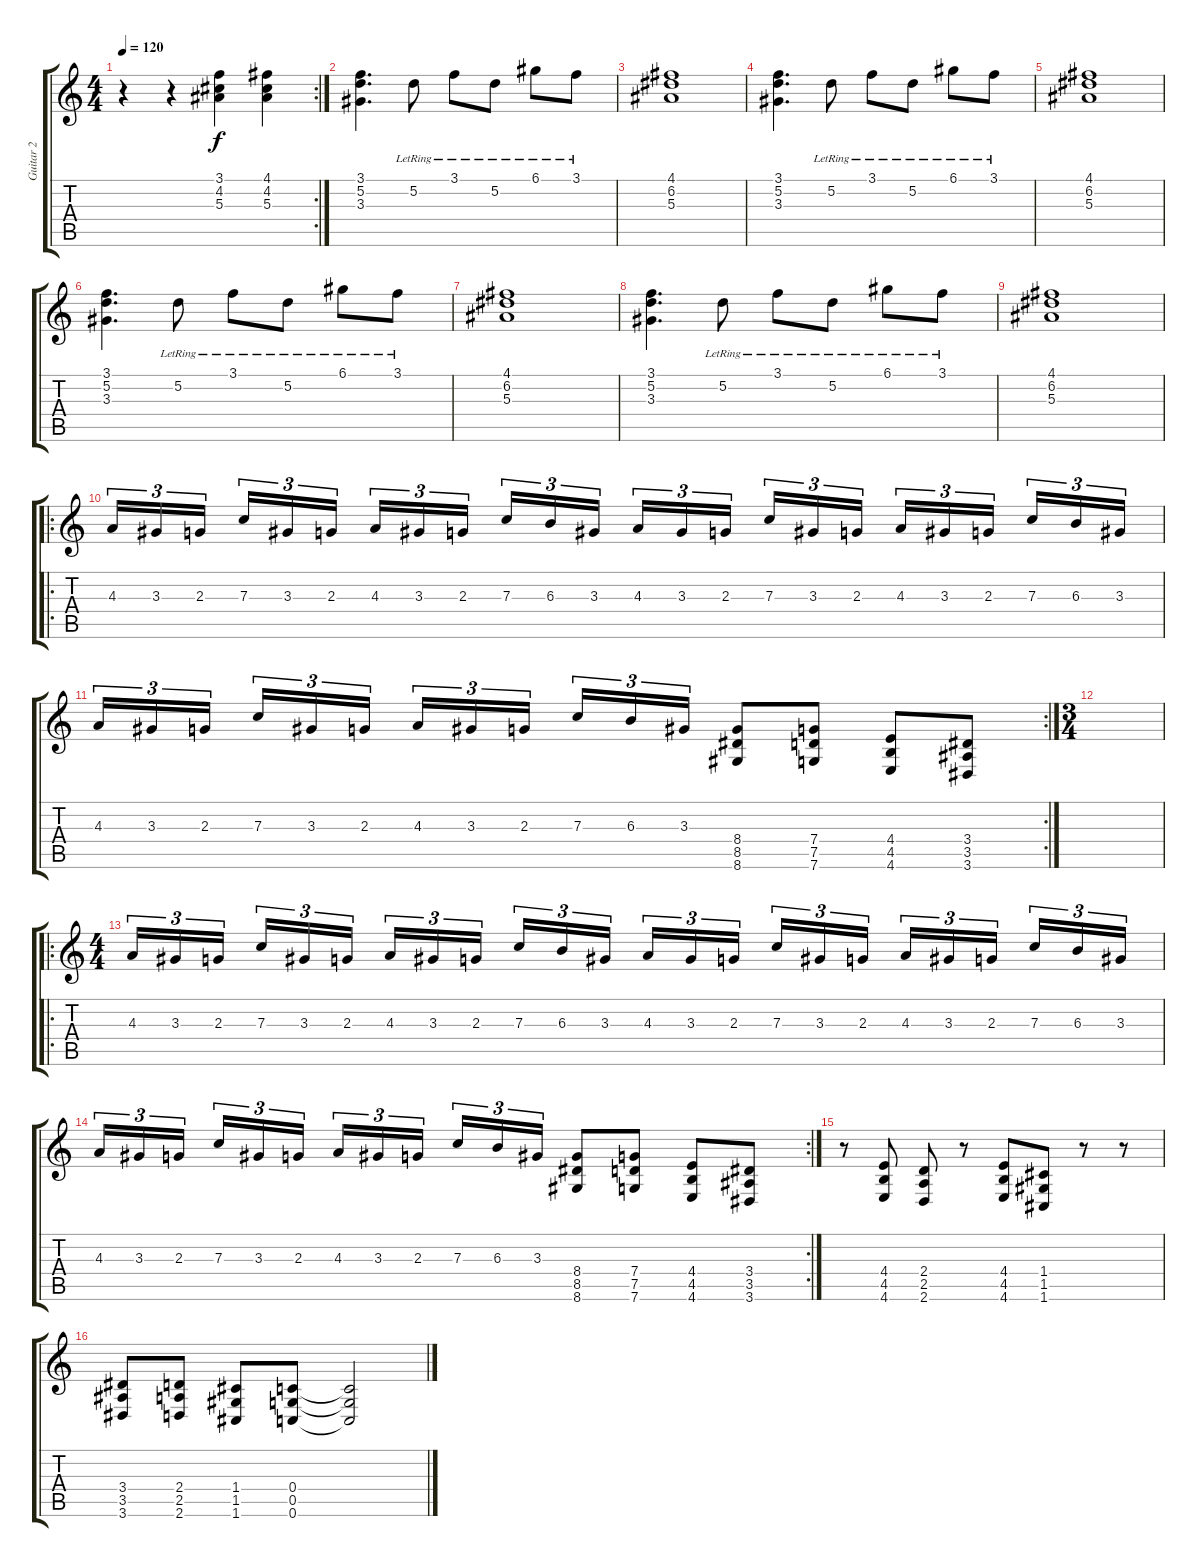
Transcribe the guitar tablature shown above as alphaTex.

\track ("Guitar 2" "Guitar 2") {instrument distortionguitar}
\staff {score tabs}
\tuning (D4 A3 F3 C3 G2 C2) {hide}
\rc 2
\ts (4 4)
\tempo 120
\clef g2
\ks c
r.4{dy f} r.4 (3.1 4.2 5.3).4 (4.1 4.2 5.3).4 |
(3.1 5.2 3.3).4{d} 5.2{lr}.8 3.1{lr}.8 5.2{lr}.8 6.1{lr}.8 3.1{lr}.8 |
(4.1 6.2 5.3).1 |
(3.1 5.2 3.3).4{d} 5.2{lr}.8 3.1{lr}.8 5.2{lr}.8 6.1{lr}.8 3.1{lr}.8 |
(4.1 6.2 5.3).1 |
(3.1 5.2 3.3).4{d} 5.2{lr}.8 3.1{lr}.8 5.2{lr}.8 6.1{lr}.8 3.1{lr}.8 |
(4.1 6.2 5.3).1 |
(3.1 5.2 3.3).4{d} 5.2{lr}.8 3.1{lr}.8 5.2{lr}.8 6.1{lr}.8 3.1{lr}.8 |
(4.1 6.2 5.3).1 |
\ro
4.3.16{tu (3 2) instrument distortionguitar} 3.3.16{tu (3 2)} 2.3.16{tu (3 2) beam splitsecondary} 7.3.16{tu (3 2)} 3.3.16{tu (3 2)} 2.3.16{tu (3 2)} 4.3.16{tu (3 2)} 3.3.16{tu (3 2)} 2.3.16{tu (3 2) beam splitsecondary} 7.3.16{tu (3 2)} 6.3.16{tu (3 2)} 3.3.16{tu (3 2)} 4.3.16{tu (3 2)} 3.3.16{tu (3 2)} 2.3.16{tu (3 2) beam splitsecondary} 7.3.16{tu (3 2)} 3.3.16{tu (3 2)} 2.3.16{tu (3 2)} 4.3.16{tu (3 2)} 3.3.16{tu (3 2)} 2.3.16{tu (3 2) beam splitsecondary} 7.3.16{tu (3 2)} 6.3.16{tu (3 2)} 3.3.16{tu (3 2)} |
\rc 2
4.3.16{tu (3 2) instrument distortionguitar} 3.3.16{tu (3 2)} 2.3.16{tu (3 2) beam splitsecondary} 7.3.16{tu (3 2)} 3.3.16{tu (3 2)} 2.3.16{tu (3 2)} 4.3.16{tu (3 2)} 3.3.16{tu (3 2)} 2.3.16{tu (3 2) beam splitsecondary} 7.3.16{tu (3 2)} 6.3.16{tu (3 2)} 3.3.16{tu (3 2)} (8.4 8.5 8.6).8 (7.4 7.5 7.6).8 (4.4 4.5 4.6).8 (3.4 3.5 3.6).8 |
\ts (3 4)
|
\ro
\ts (4 4)
4.3.16{tu (3 2) instrument distortionguitar} 3.3.16{tu (3 2)} 2.3.16{tu (3 2) beam splitsecondary} 7.3.16{tu (3 2)} 3.3.16{tu (3 2)} 2.3.16{tu (3 2)} 4.3.16{tu (3 2)} 3.3.16{tu (3 2)} 2.3.16{tu (3 2) beam splitsecondary} 7.3.16{tu (3 2)} 6.3.16{tu (3 2)} 3.3.16{tu (3 2)} 4.3.16{tu (3 2)} 3.3.16{tu (3 2)} 2.3.16{tu (3 2) beam splitsecondary} 7.3.16{tu (3 2)} 3.3.16{tu (3 2)} 2.3.16{tu (3 2)} 4.3.16{tu (3 2)} 3.3.16{tu (3 2)} 2.3.16{tu (3 2) beam splitsecondary} 7.3.16{tu (3 2)} 6.3.16{tu (3 2)} 3.3.16{tu (3 2)} |
\rc 2
4.3.16{tu (3 2) instrument distortionguitar} 3.3.16{tu (3 2)} 2.3.16{tu (3 2) beam splitsecondary} 7.3.16{tu (3 2)} 3.3.16{tu (3 2)} 2.3.16{tu (3 2)} 4.3.16{tu (3 2)} 3.3.16{tu (3 2)} 2.3.16{tu (3 2) beam splitsecondary} 7.3.16{tu (3 2)} 6.3.16{tu (3 2)} 3.3.16{tu (3 2)} (8.4 8.5 8.6).8 (7.4 7.5 7.6).8 (4.4 4.5 4.6).8 (3.4 3.5 3.6).8 |
r.8 (4.4 4.5 4.6).8 (2.4 2.5 2.6).8 r.8 (4.4 4.5 4.6).8 (1.4 1.5 1.6).8 r.8 r.8 |
(3.4 3.5 3.6).8 (2.4 2.5 2.6).8 (1.4 1.5 1.6).8 (0.4 0.5 0.6).8 (0.4{t} 0.5{t} 0.6{t}).2
